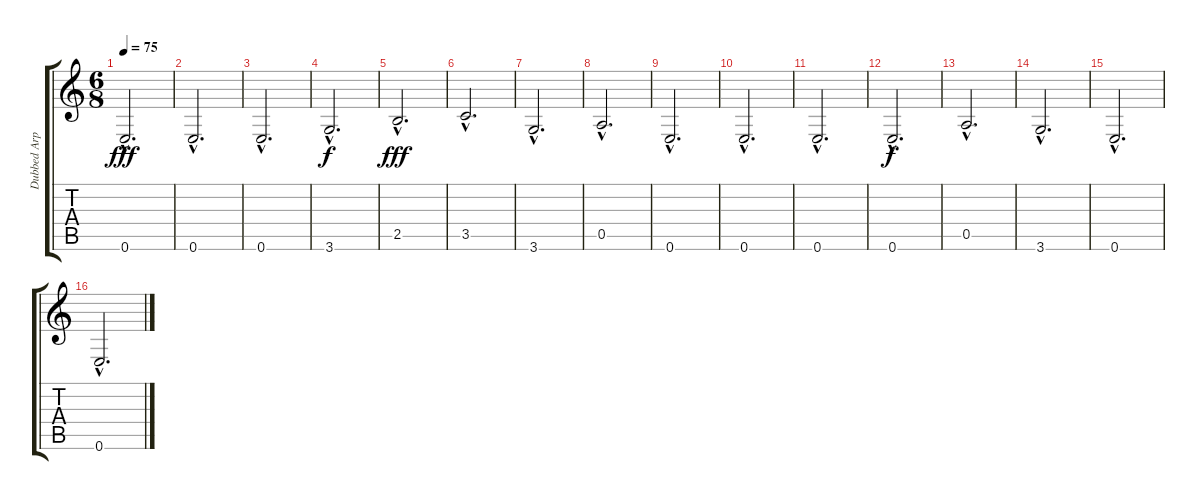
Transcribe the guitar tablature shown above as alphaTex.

\track ("Dubbed Arpegio Bass Notes" "Dubbed Arp") {instrument acousticguitarnylon}
\staff {score tabs}
\tuning (E4 B3 G3 D3 A2 E2) {hide}
\ts (6 8)
\tempo 75
\clef g2
\ks c
0.6{hac}.2{d dy fff} |
0.6{hac}.2{d} |
0.6{hac}.2{d} |
3.6{hac}.2{d dy f} |
2.5{hac}.2{d dy fff} |
3.5{hac}.2{d} |
3.6{hac}.2{d} |
0.5{hac}.2{d} |
0.6{hac}.2{d} |
0.6{hac}.2{d} |
0.6{hac}.2{d} |
0.6{hac}.2{d dy f} |
0.5{hac}.2{d} |
3.6{hac}.2{d} |
0.6{hac}.2{d} |
0.6{hac}.2{d}
